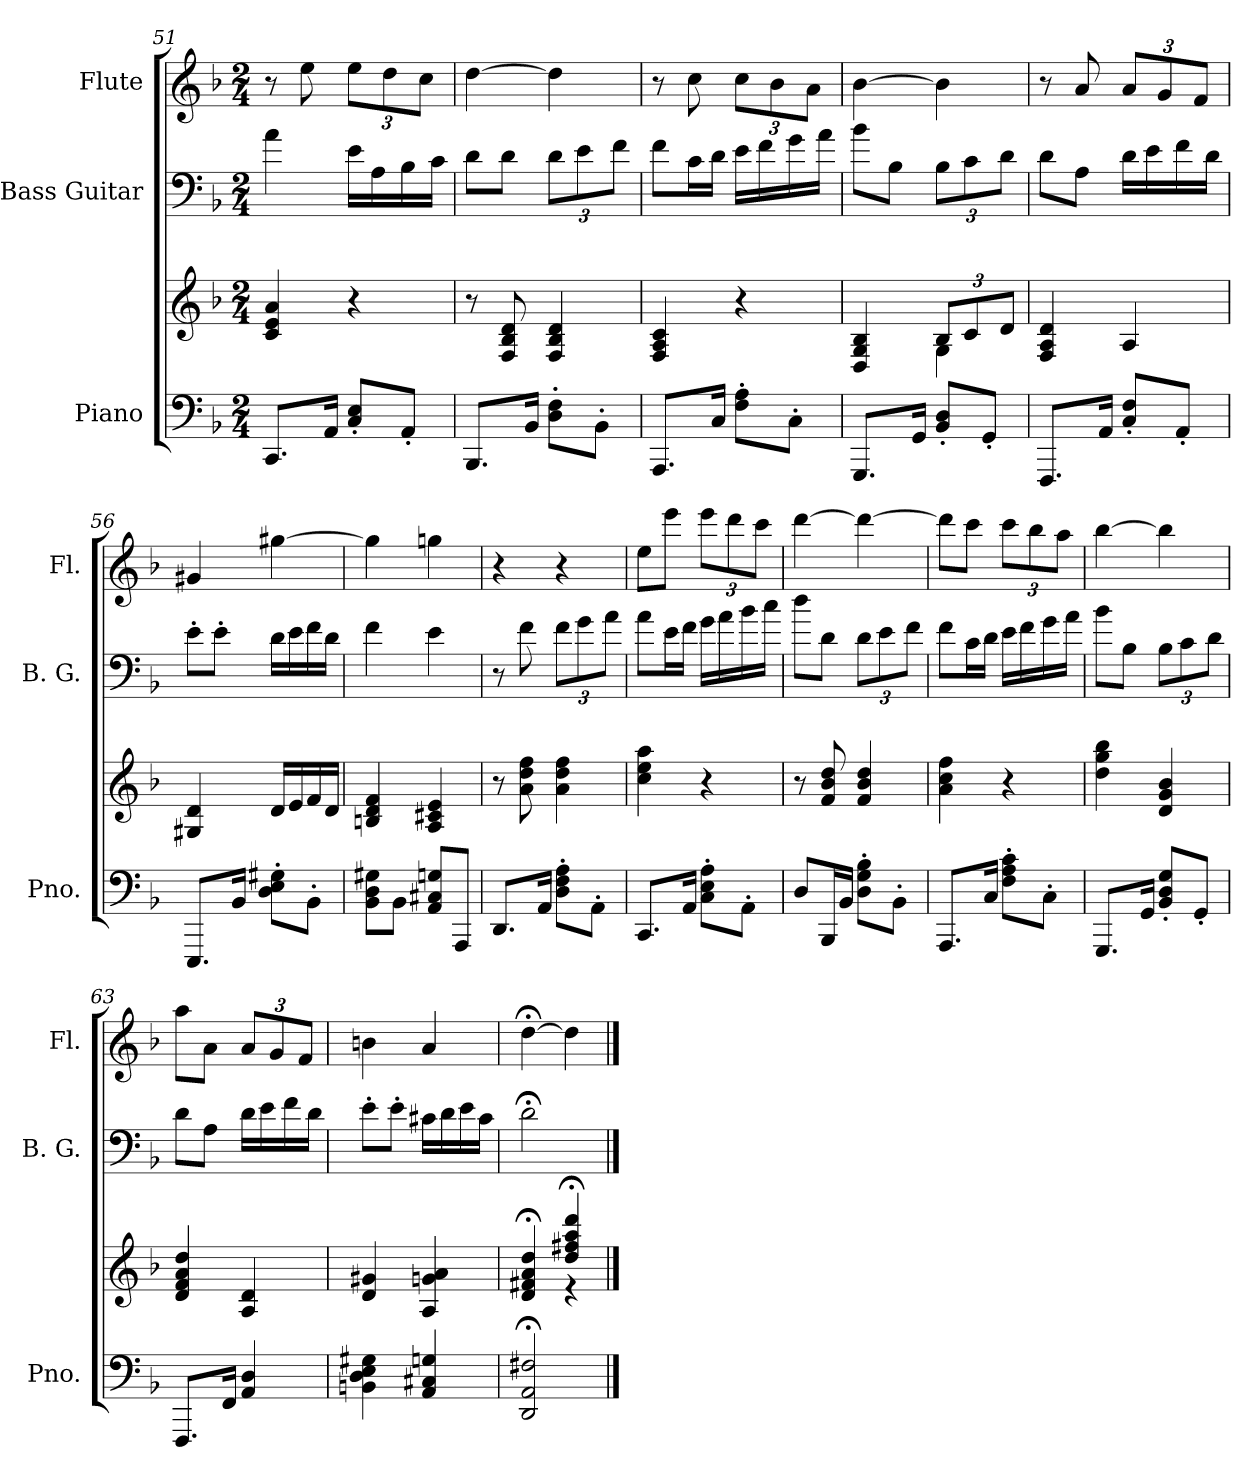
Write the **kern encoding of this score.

**kern	**kern	**kern	**kern
*part3	*part3	*part2	*part1
*staff4	*staff3	*staff2	*staff1
*I"Piano	*	*I"Bass Guitar	*I"Flute
*I'Pno.	*	*I'B. G.	*I'Fl.
*clefF4	*clefG2	*clefF4	*clefG2
*	*	*ITrd7c12	*
*k[b-]	*k[b-]	*k[b-]	*k[b-]
*M2/4	*M2/4	*M2/4	*M2/4
=51	=51	=51	=51
8.CC/L	4c/ 4e/ 4a/	4A!\	8r
.	.	.	8ee\
16AA/Jk	.	.	.
*	*	*	*Xbrackettup
8C/' 8E/'L	4r	16E!\LL	12ee\L
.	.	16AA!\	.
.	.	.	12dd\
8AA'/J	.	16BB-!\	.
.	.	.	12cc\J
.	.	16C!\JJ	.
=52	=52	=52	=52
8.BBB-/L	8r	8D!\L	[4dd\
.	8F/ 8B-/ 8d/	8D!\J	.
16BB-/Jk	.	.	.
*	*	*Xbrackettup	*
8D\' 8F\'L	4F/ 4B-/ 4d/	12D!\L	4dd\]
.	.	12E!\	.
8BB-'\J	.	.	.
.	.	12F!\J	.
=53	=53	=53	=53
8.AAA/L	4F/ 4A/ 4c/	8F!\L	8r
.	.	16C!\L	8cc\
16C/Jk	.	16D!\JJ	.
8F\' 8A\'L	4r	16E!\LL	12cc\L
.	.	16F!\	.
.	.	.	12b-\
8C'\J	.	16G!\	.
.	.	.	12a\J
.	.	16A!\JJ	.
=54	=54	=54	=54
*	*^	*	*
8.GGG/L	4D/ 4G/ 4B-/	4ryy	8B-!\L	[4b-\
.	.	.	8BB-!\J	.
16GG/Jk	.	.	.	.
*	*	*Xbrackettup	*	*
8BB-/' 8D/'L	4G\	12B-/L	12BB-!\L	4b-\]
.	.	12c/	12C!\	.
8GG'/J	.	.	.	.
.	.	12d/J	12D!\J	.
*	*v	*v	*	*
=55	=55	=55	=55
8.FFF/L	4F/ 4A/ 4d/	8D!\L	8r
.	.	8AA!\J	8a/
16AA/Jk	.	.	.
8C/' 8F/'L	4A/	16D!\LL	12a/L
.	.	16E!\	.
.	.	.	12g/
8AA'/J	.	16F!\	.
.	.	.	12f/J
.	.	16D!\JJ	.
!!LO:LB:g=z
=56	=56	=56	=56
8.EEE/L	4G#X/ 4d/	8E'!\L	4g#X/
.	.	8E'!\J	.
16BB-/Jk	.	.	.
8D\' 8E\' 8G#X\'L	16d/LL	16D!\LL	[4gg#X\
.	16e/	16E!\	.
8BB-'\J	16f/	16F!\	.
.	16d/JJ	16D!\JJ	.
=57	=57	=57	=57
8BB-\ 8D\ 8G#X\L	4Bn/ 4d/ 4f/	4F!\	4gg#\]
8BB-\J	.	.	.
8AA/ 8C#X/ 8Gn/L	4A/ 4c#X/ 4e/	4E!\	4ggn\
8AAA/J	.	.	.
=58	=58	=58	=58
8.DD/L	8r	8r	4r
.	8a\ 8dd\ 8ff\	8F!\	.
16AA/Jk	.	.	.
8D\' 8F\' 8A\'L	4a\ 4dd\ 4ff\	12F!\L	4r
.	.	12G!\	.
8AA'\J	.	.	.
.	.	12A!\J	.
=59	=59	=59	=59
8.CC/L	4cc\ 4ee\ 4aa\	8A!\L	8ee\L
.	.	16E!\L	8eee\J
16AA/Jk	.	16F!\JJ	.
8C\' 8E\' 8A\'L	4r	16G!\LL	12eee\L
.	.	16A!\	.
.	.	.	12ddd\
8AA'\J	.	16B-!\	.
.	.	.	12ccc\J
.	.	16c!\JJ	.
=60	=60	=60	=60
8D/L	8r	8d!\L	[4ddd\
16BBB-/L	8f/ 8b-/ 8dd/	8D!\J	.
16BB-/JJ	.	.	.
8D\' 8G\' 8B-\'L	4f/ 4b-/ 4dd/	12D!\L	4ddd\_
.	.	12E!\	.
8BB-'\J	.	.	.
.	.	12F!\J	.
=61	=61	=61	=61
8.AAA/L	4a\ 4cc\ 4ff\	8F!\L	8ddd\L]
.	.	16C!\L	8ccc\J
16C/Jk	.	16D!\JJ	.
8F\' 8A\' 8c\'L	4r	16E!\LL	12ccc\L
.	.	16F!\	.
.	.	.	12bb-\
8C'\J	.	16G!\	.
.	.	.	12aa\J
.	.	16A!\JJ	.
!!LO:LB:g=z
=62	=62	=62	=62
8.GGG/L	4dd\ 4gg\ 4bb-\	8B-!\L	[4bb-\
.	.	8BB-!\J	.
16GG/Jk	.	.	.
8BB-/' 8D/' 8G/'L	4d/ 4g/ 4b-/	12BB-!\L	4bb-\]
.	.	12C!\	.
8GG'/J	.	.	.
.	.	12D!\J	.
=63	=63	=63	=63
8.FFF/L	4d/ 4f/ 4a/ 4dd/	8D!\L	8aa\L
.	.	8AA!\J	8a\J
16FF/Jk	.	.	.
4AA/ 4D/	4A/ 4d/	16D!\LL	12a/L
.	.	16E!\	.
.	.	.	12g/
.	.	16F!\	.
.	.	.	12f/J
.	.	16D!\JJ	.
=64	=64	=64	=64
4BBn\ 4D\ 4E\ 4G#X\	4d/ 4g#X/	8E'!\L	4bn\
.	.	8E'!\J	.
4AA/ 4C#X/ 4Gn/	4A/ 4gn/ 4a/	16C#X!\LL	4a/
.	.	16D!\	.
.	.	16E!\	.
.	.	16C#!\JJ	.
=65	=65	=65	=65
*	*^	*	*
2DD/;< 2AA/;< 2F#X/;<	4d/;< 4f#X/;< 4a/;< 4dd/;<	4ryy	2D;<!\	[4dd;<\
.	4dd/;< 4ff#X/;< 4aa/;< 4ddd/;<	4r	.	4dd\]
*	*v	*v	*	*
==	==	==	==
*-	*-	*-	*-
